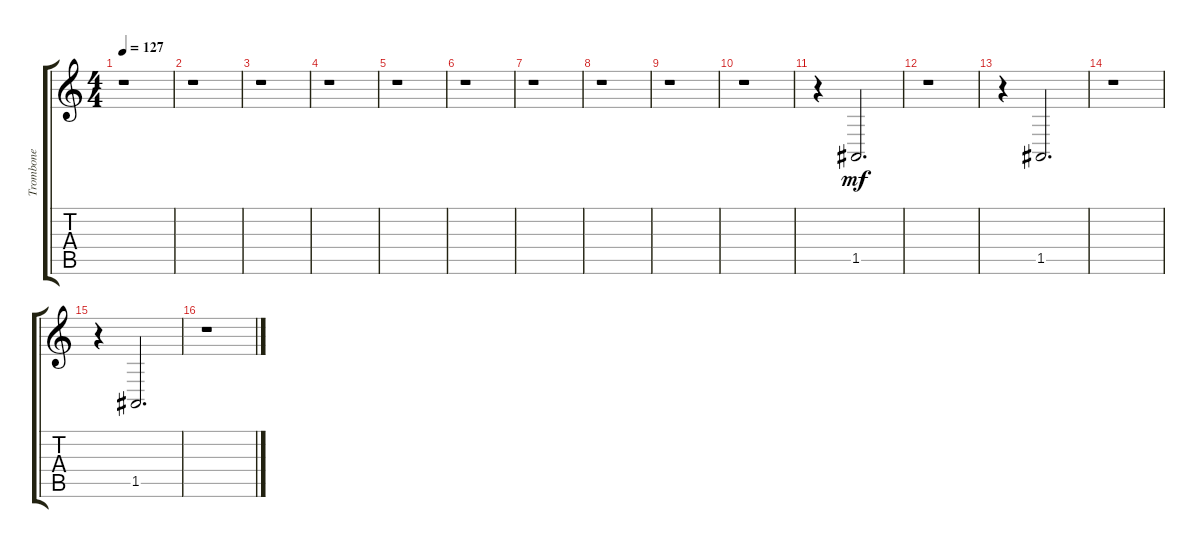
\track ("Trombone" "Trombone") {instrument trumpet}
\staff {score tabs}
\tuning (E4 B3 G3 D3 A2 E2) {hide}
\ts (4 4)
\tempo 127
\clef g2
\ks c
r.1{dy mf} |
r.1 |
r.1 |
r.1 |
r.1 |
r.1 |
r.1 |
r.1 |
r.1 |
r.1 |
r.4 1.5.2{d} |
r.1 |
r.4 1.5.2{d} |
r.1 |
r.4 1.5.2{d} |
r.1
